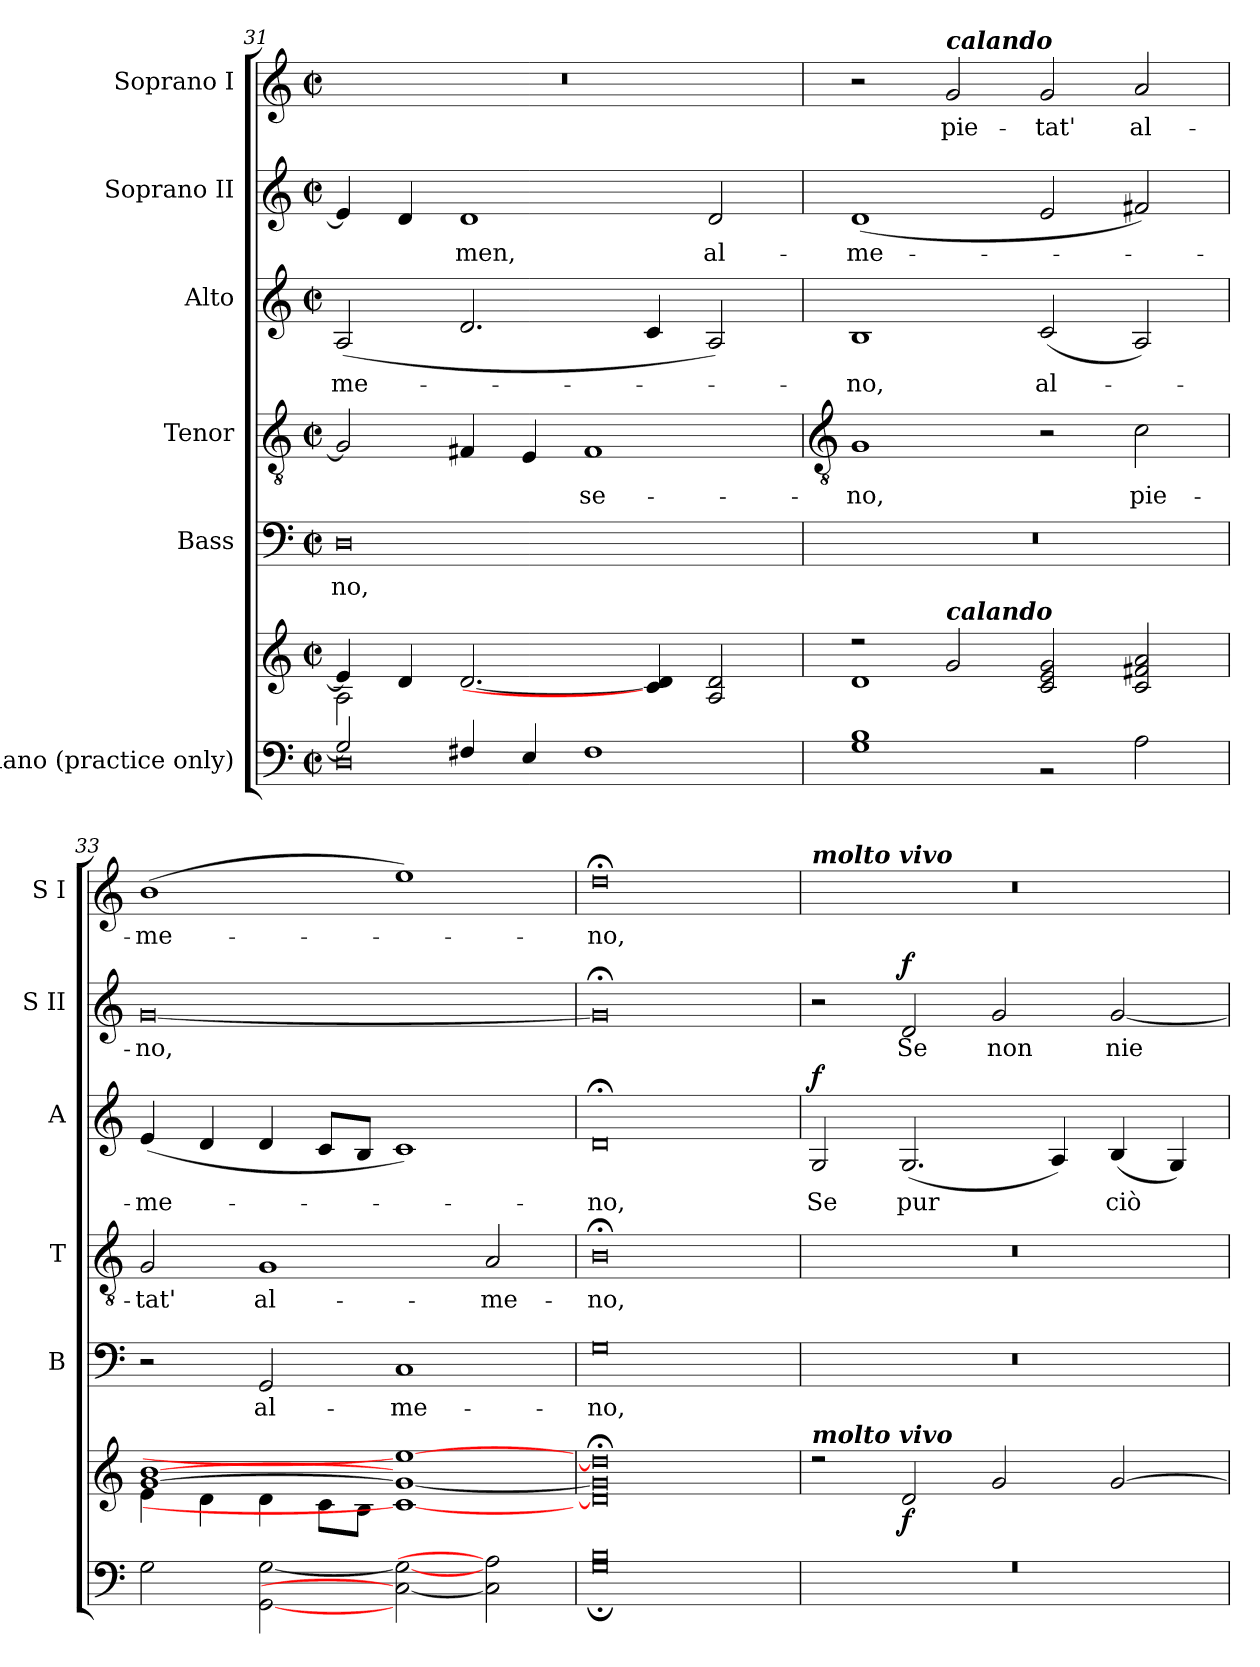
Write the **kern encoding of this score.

**kern	**kern	**dynam	**kern	**text	**kern	**text	**kern	**text	**dynam	**kern	**text	**dynam	**kern	**text
*part6	*part6	*part6	*part5	*part5	*part4	*part4	*part3	*part3	*part3	*part2	*part2	*part2	*part1	*part1
*staff7	*staff6	*staff6/7	*staff5	*staff5	*staff4	*staff4	*staff3	*staff3	*staff3	*staff2	*staff2	*staff2	*staff1	*staff1
*I"Piano (practice only)	*	*	*I"Bass	*	*I"Tenor	*	*I"Alto	*	*	*I"Soprano II	*	*	*I"Soprano I	*
*	*	*	*I'B	*	*I'T	*	*I'A	*	*	*I'S II	*	*	*I'S I	*
*clefF4	*clefG2	*	*clefF4	*	*clefGv2	*	*clefG2	*	*	*clefG2	*	*	*clefG2	*
*k[]	*k[]	*	*k[]	*	*k[]	*	*k[]	*	*	*k[]	*	*	*k[]	*
*C:	*C:	*	*C:	*	*C:	*	*C:	*	*	*C:	*	*	*C:	*
*M4/2	*M4/2	*	*M4/2	*	*M4/2	*	*M4/2	*	*	*M4/2	*	*	*M4/2	*
*met(c|)	*met(c|)	*	*met(c|)	*	*met(c|)	*	*met(c|)	*	*	*met(c|)	*	*	*met(c|)	*
=31	=31	=31	=31	=31	=31	=31	=31	=31	=31	=31	=31	=31	=31	=31
*^	*^	*	*	*	*	*	*	*	*	*	*	*	*	*
!	!	!	!	!	!	!LO:LY:b	!	!	!	!LO:LY:b	!	!	!	!	!	!
2G/]	0D\	4e/]	2A\	.	0D	no,	2G]	.	(<2A	me-	.	4e]	.	.	0r	.
.	.	4d/	.	.	.	.	.	.	.	.	.	4d	.	.	.	.
!	!	!	!	!	!	!	!	!	!	!	!	!	!LO:LY:b	!	!	!
4F#X/	.	[2.d/	1.ryy	.	.	.	4F#X	.	2.d	.	.	1d	men,	.	.	.
4E/	.	.	.	.	.	.	4E	.	.	.	.	.	.	.	.	.
!	!	!	!	!	!	!	!	!LO:LY:b	!	!	!	!	!	!	!	!
1F#/	.	.	.	.	.	.	1F#	se-	.	.	.	.	.	.	.	.
.	.	4c/] 4d/]	.	.	.	.	.	.	4c	.	.	.	.	.	.	.
!	!	!	!	!	!	!	!	!	!	!	!	!	!LO:LY:b	!	!	!
.	.	2A/ 2d/	.	.	.	.	.	.	2A)	.	.	2d	al-	.	.	.
!!LO:LB:g=z
=32	=32	=32	=32	=32	=32	=32	=32	=32	=32	=32	=32	=32	=32	=32	=32	=32
*	*	*	*	*	*	*	*clefGv2	*	*	*	*	*	*	*	*	*
!	!	!	!	!	!	!	!	!LO:LY:b	!	!LO:LY:b	!	!	!LO:LY:b	!	!	!
0ryy	1G\ 1B\	2r	1d\	.	0r	.	1G	-no,	1B	no,	.	(<1d	-me-	.	2r	.
!	!	!	!	!	!	!	!	!	!	!	!	!	!	!	!LO:TX:a:Bi:t=calando	!
!	!	!LO:TX:a:Bi:t=calando	!	!	!	!	!	!	!	!	!	!	!	!	!	!
!	!	!	!	!	!	!	!	!	!	!	!	!	!	!	!	!LO:LY:b
.	.	2g/	.	.	.	.	.	.	.	.	.	.	.	.	2g	pie-
!	!	!	!	!	!	!	!	!	!	!LO:LY:b	!	!	!	!	!	!LO:LY:b
.	2r	2c/ 2e/ 2g/	1ryy	.	.	.	2r	.	(<2c	al-	.	2e	.	.	2g	-tat'
!	!	!	!	!	!	!	!	!LO:LY:b	!	!	!	!	!	!	!	!LO:LY:b
.	2A\	2c/ 2f#X/ 2a/	.	.	.	.	2c	pie-	2A)	.	.	2f#X)	.	.	2a	al-
=33	=33	=33	=33	=33	=33	=33	=33	=33	=33	=33	=33	=33	=33	=33	=33	=33
!	!	!	!	!	!	!	!	!LO:LY:b	!	!LO:LY:b	!	!	!LO:LY:b	!	!	!LO:LY:b
0ryy	2G\	[1g/ [1b/	4e\	.	2r	.	2G	-tat'	(<4e	me-	.	[0g	no,	.	(>1b	-me-
.	.	.	4d\	.	.	.	.	.	4d	.	.	.	.	.	.	.
!	!	!	!	!	!	!LO:LY:b	!	!LO:LY:b	!	!	!	!	!	!	!	!
.	[2GG\ [2G\	.	4d\	.	2GG	al-	1G	al-	4d	.	.	.	.	.	.	.
.	.	.	8c\L	.	.	.	.	.	8cL	.	.	.	.	.	.	.
.	.	.	8B\J	.	.	.	.	.	8BJ	.	.	.	.	.	.	.
!	!	!	!	!	!	!LO:LY:b	!	!	!	!	!	!	!	!	!	!
.	2C\_ 2G\_	1c/_ 1g/_ 1ee/_	1ryy	.	1C	-me-	.	.	1c)	.	.	.	.	.	1ee)	.
!	!	!	!	!	!	!	!	!LO:LY:b	!	!	!	!	!	!	!	!
.	2C\] 2A\]	.	.	.	.	.	2A	-me-	.	.	.	.	.	.	.	.
=34	=34	=34	=34	=34	=34	=34	=34	=34	=34	=34	=34	=34	=34	=34	=34	=34
!	!	!	!	!	!	!LO:LY:b	!	!LO:LY:b	!	!LO:LY:b	!	!	!	!	!	!LO:LY:b
0ryy	0G\; 0B\;	0d/];< 0g/];< 0dd/];<	0ryy	.	0G	-no,	0B;<	-no,	0d;<	no,	.	0g;<]	.	.	0dd;<	no,
=35	=35	=35	=35	=35	=35	=35	=35	=35	=35	=35	=35	=35	=35	=35	=35	=35
!	!	!	!	!	!	!	!	!	!	!	!	!	!	!	!LO:TX:a:Bi:t=molto vivo	!
!	!	!LO:TX:a:Bi:t=molto vivo	!	!	!	!	!	!	!	!	!	!	!	!	!	!
!	!	!	!	!	!	!	!	!	!	!LO:LY:b	!LO:DY:b	!	!	!	!	!
0r	0ryy	2r	0ryy	.	0r	.	0r	.	2G	Se	f	2r	.	.	0r	.
!	!	!	!	!LO:DY:b	!	!	!	!	!	!LO:LY:b	!	!	!LO:LY:b	!LO:DY:b	!	!
.	.	2d/	.	f	.	.	.	.	(<2.G	pur	.	2d	Se	f	.	.
!	!	!	!	!	!	!	!	!	!	!	!	!	!LO:LY:b	!	!	!
.	.	2g/	.	.	.	.	.	.	.	.	.	2g	non	.	.	.
.	.	.	.	.	.	.	.	.	4A)	.	.	.	.	.	.	.
!	!	!	!	!	!	!	!	!	!	!LO:LY:b	!	!	!LO:LY:b	!	!	!
.	.	[2g/	.	.	.	.	.	.	(<4B	ciò	.	[2g	nie-	.	.	.
.	.	.	.	.	.	.	.	.	4G)	.	.	.	.	.	.	.
*v	*v	*	*	*	*	*	*	*	*	*	*	*	*	*	*	*
*	*v	*v	*	*	*	*	*	*	*	*	*	*	*	*	*
=	=	=	=	=	=	=	=	=	=	=	=	=	=	=
*-	*-	*-	*-	*-	*-	*-	*-	*-	*-	*-	*-	*-	*-	*-
